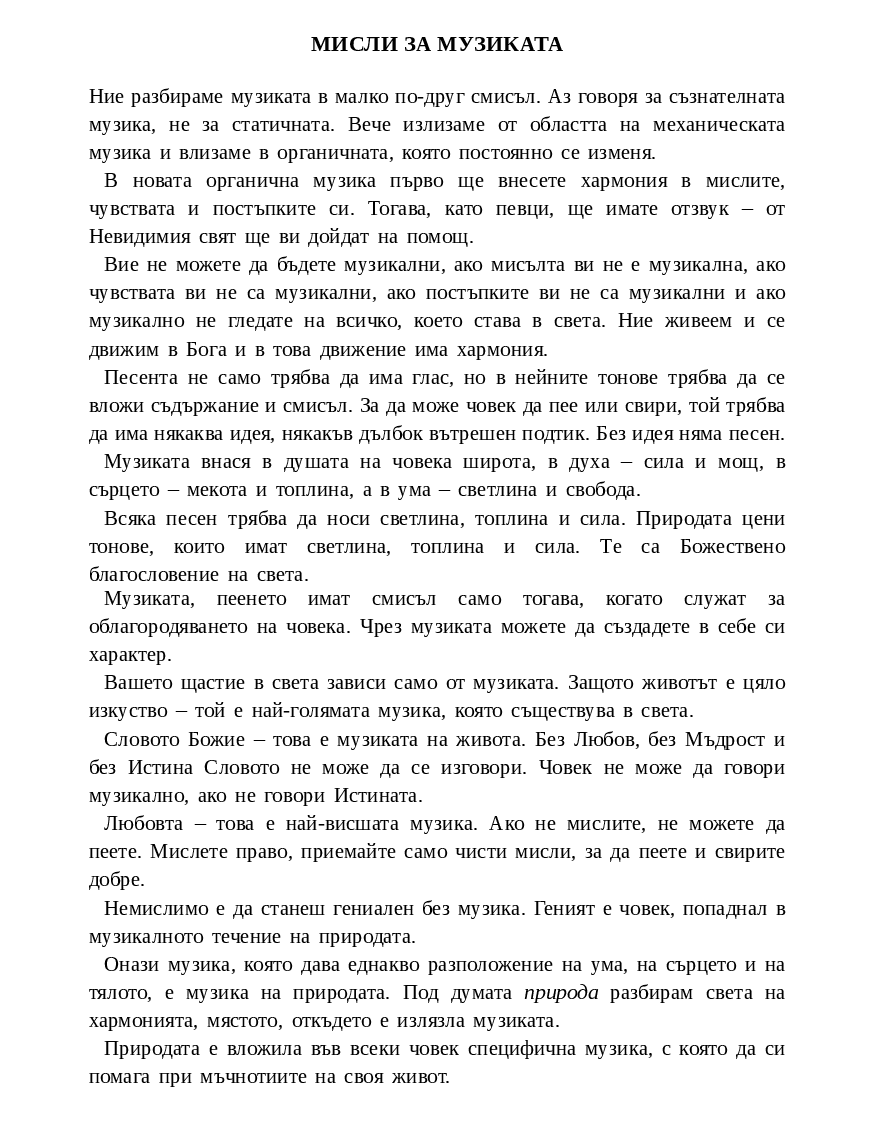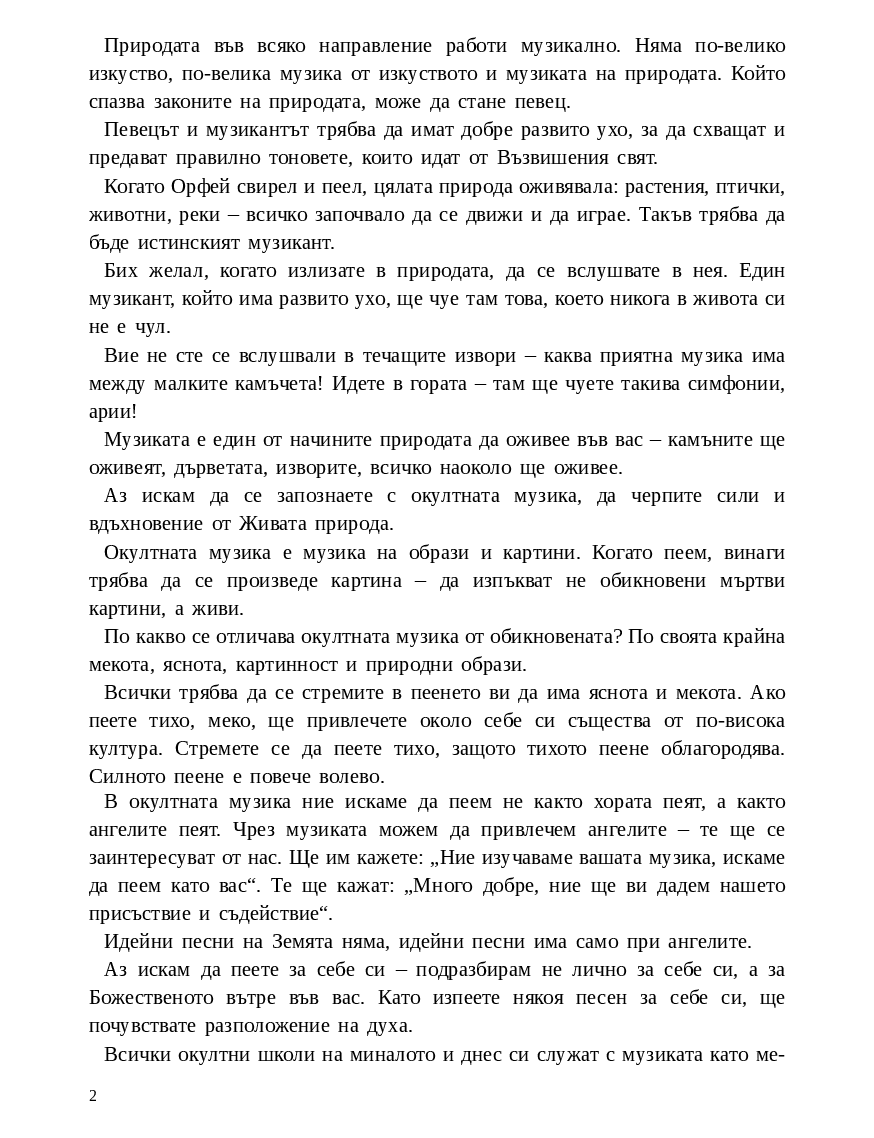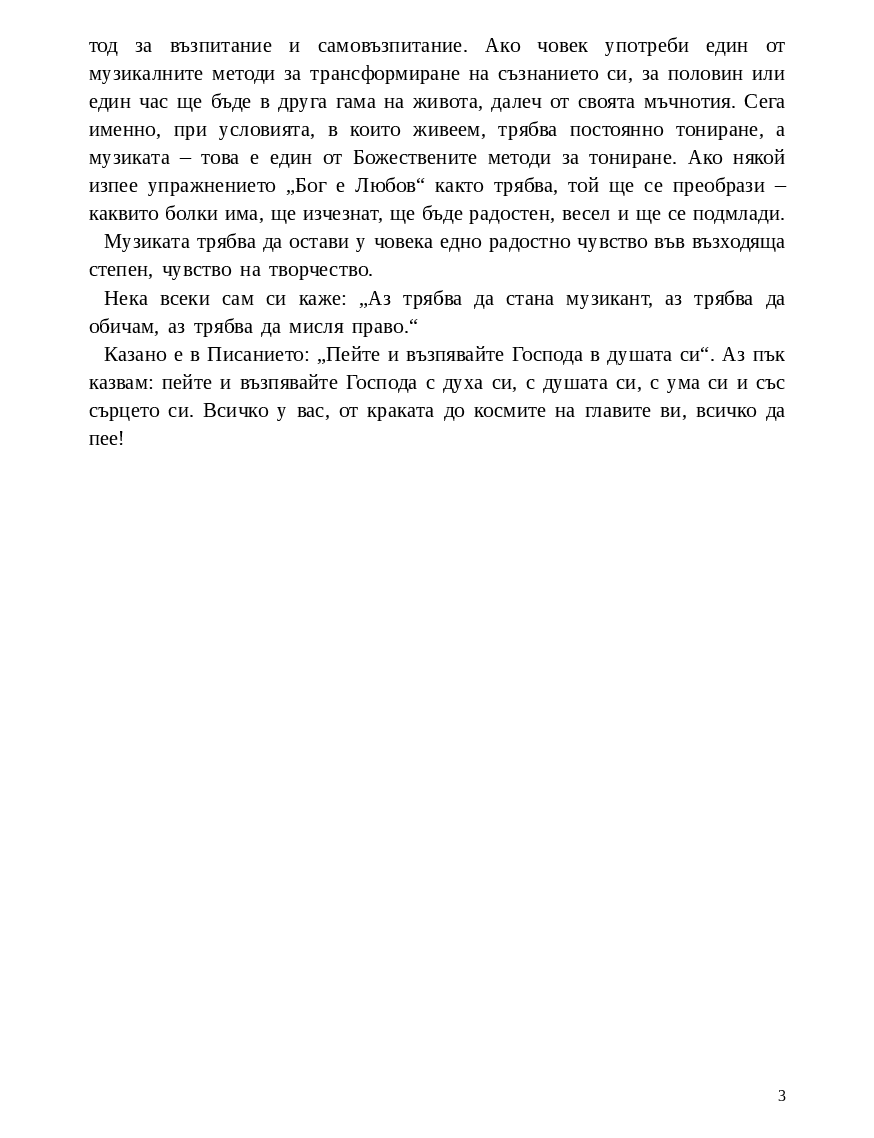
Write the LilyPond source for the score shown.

\version "2.24.3"

% include paper part and global functions
\include "include/globals.ily"

\bookpart {
  \paper {
    print-all-headers = ##f
    print-page-number = ##t
    print-first-page-number = ##f

    % put page numbers on the bottom
    oddHeaderMarkup = \markup ""
    evenHeaderMarkup = \markup ""
    oddFooterMarkup = \markup
    \fill-line {
      ""
      \if \should-print-page-number \fromproperty #'page:page-number-string
    }
    evenFooterMarkup = \markup
    \fill-line {
      \if \should-print-page-number \fromproperty #'page:page-number-string
      ""
    }

    left-margin = 1.5\cm
    right-margin = 1.5\cm
    top-margin = 1.6\cm
    bottom-margin = 1.2\cm
    ragged-bottom = ##t % do not spread the staves to fill the whole vertical space


  }

  \tocItem \markup "Мисли за музиката"
  \markup \fontsize  #+3.0 { \fill-line \bold {"МИСЛИ ЗА МУЗИКАТА"} }

  \markup \fontsize #+2.5 {
    \vspace #1.5 \override #'(baseline-skip . 2.7)
    \justify {

      Ние разбираме музиката в малко по-друг смисъл. Аз говоря за съзнателната музика, не за статичната. Вече излизаме от областта на механическата музика и влизаме в органичната, която постоянно се изменя.

    }
  }
  \markup \fontsize #+2.5 {
    \vspace #0.6  \override #'(baseline-skip . 2.7)
    \justify {
      \hspace #1.5
      В новата органична музика първо ще внесете хармония в мислите, чувствата и постъпките си. Тогава, като певци, ще имате отзвук – от Невидимия свят ще ви дойдат на помощ.

    }
  }

  \markup \fontsize #+2.5 {
    \vspace #0.6  \override #'(baseline-skip . 2.7)
    \justify {
      \hspace #1.5
      Вие не можете да бъдете музикални, ако мисълта ви не е музикална, ако чувствата ви не са музикални, ако постъпките ви не са музикални и ако музикално не гледате на всичко, което става в света. Ние живеем и се движим в Бога и в това движение има хармония.
    }
  }
  \markup \fontsize #+2.5 {
    \vspace #0.6  \override #'(baseline-skip . 2.7)
    \justify {
      \hspace #1.5

      Песента не само трябва да има глас, но в нейните тонове трябва да се вложи съдържание и смисъл. За да може човек да пее или свири, той трябва да има някаква идея, някакъв дълбок вътрешен подтик. Без идея няма песен.
    }
  }
  \markup \fontsize #+2.5 {
    \vspace #0.6  \override #'(baseline-skip . 2.7)
    \justify {
      \hspace #1.5

      Музиката внася в душата на човека широта, в духа – сила и мощ, в сърцето – мекота и топлина, а в ума – светлина и свобода.
    }
  }

  \markup \fontsize #+2.5 {
    \vspace #0.6  \override #'(baseline-skip . 2.7)
    \justify {
      \hspace #1.5
      Всяка песен трябва да носи светлина, топлина и сила. Природата цени тонове, които имат светлина, топлина и сила. Те са Божествено благословение на света.
    }
  }

  \markup \fontsize #+2.5 {
    \vspace #0.6  \override #'(baseline-skip . 2.7)
    \justify {
      \hspace #1.5

      Музиката, пеенето имат смисъл само тогава, когато служат за облагородяването на човека. Чрез музиката можете да създадете в себе си характер.
    }
  }
  \markup \fontsize #+2.5 {
    \vspace #0.6  \override #'(baseline-skip . 2.7)
    \justify {
      \hspace #1.5
      Вашето щастие в света зависи само от музиката. Защото животът е цяло изкуство – той е най-голямата музика, която съществува в света.
    }
  }

  \markup \fontsize #+2.5 {
    \vspace #0.6  \override #'(baseline-skip . 2.7)
    \justify {
      \hspace #1.5

      Словото Божие – това е музиката на живота. Без Любов, без Мъдрост и без Истина Словото не може да се изговори. Човек не може да говори музикално, ако не говори Истината.
    }
  }

  \markup \fontsize #+2.5 {
    \vspace #0.6  \override #'(baseline-skip . 2.7)
    \justify {
      \hspace #1.5
      Любовта – това е най-висшата музика. Ако не мислите, не можете да пеете. Мислете право, приемайте само чисти мисли, за да пеете и свирите добре.
    }
  }

  \markup \fontsize #+2.5 {
    \vspace #0.6  \override #'(baseline-skip . 2.7)
    \justify {
      \hspace #1.5

      Немислимо е да станеш гениален без музика. Геният е човек, попаднал в музикалното течение на природата.


    }
  }


  \markup \fontsize #+2.5 {
    \vspace #0.6  \override #'(baseline-skip . 2.7)
    \justify {
      \hspace #1.5

      Онази музика, която дава еднакво разположение на ума, на сърцето и на тялото, е музика на природата. Под думата \italic"природа" разбирам света на хармонията, мястото, откъдето е излязла музиката.

    }
  }
  \markup \fontsize #+2.5 {
    \vspace #0.6  \override #'(baseline-skip . 2.7)
    \justify {
      \hspace #1.5

      Природата е вложила във всеки човек специфична музика, с която да си помага при мъчнотиите на своя живот.
    }
  }


  \markup \fontsize #+2.5 {
    \override #'(baseline-skip . 2.7)
    \justify {
      \hspace #1.5
      Природата във всяко направление работи музикално. Няма по-велико изкуство, по-велика музика от изкуството и музиката на природата. Който спазва законите на природата, може да стане певец.
    }
  }
  \markup \fontsize #+2.5 {
    \vspace #0.6  \override #'(baseline-skip . 2.7)
    \justify {
      \hspace #1.5

      Певецът и музикантът трябва да имат добре развито ухо, за да схващат и предават правилно тоновете, които идат от Възвишения свят.

    }
  }
  \markup \fontsize #+2.5 {
    \vspace #0.6  \override #'(baseline-skip . 2.7)
    \justify {
      \hspace #1.5
      Когато Орфей свирел и пеел, цялата природа оживявала: растения, птички, животни, реки – всичко започвало да се движи и да играе. Такъв трябва да бъде истинският музикант.

    }
  }
  \markup \fontsize #+2.5 {
    \vspace #0.6  \override #'(baseline-skip . 2.7)
    \justify {
      \hspace #1.5
      Бих желал, когато излизате в природата, да се вслушвате в нея. Един музикант, който има развито ухо, ще чуе там това, което никога в живота си не е чул.

    }
  }
  \markup \fontsize #+2.5 {
    \vspace #0.6  \override #'(baseline-skip . 2.7)
    \justify {
      \hspace #1.5
      Вие не сте се вслушвали в течащите извори – каква приятна музика има между малките камъчета! Идете в гората – там ще чуете такива симфонии, арии!

    }
  }
  \markup \fontsize #+2.5 {
    \vspace #0.6  \override #'(baseline-skip . 2.7)
    \justify {
      \hspace #1.5
      Музиката е един от начините природата да оживее във вас – камъните ще оживеят, дърветата, изворите, всичко наоколо ще оживее.

    }
  }
  \markup \fontsize #+2.5 {
    \vspace #0.6  \override #'(baseline-skip . 2.7)
    \justify {
      \hspace #1.5

      Аз искам да се запознаете с окултната музика, да черпите сили и вдъхновение от Живата природа.

    }
  }


  \markup \fontsize #+2.5 {
    \vspace #0.6  \override #'(baseline-skip . 2.7)
    \justify {
      \hspace #1.5
      Окултната музика е музика на образи и картини. Когато пеем, винаги трябва да се произведе картина – да изпъкват не обикновени мъртви картини, а живи.

    }
  }

  \markup \fontsize #+2.5 {
    \vspace #0.6  \override #'(baseline-skip . 2.7)
    \justify {
      \hspace #1.5
      По какво се отличава окултната музика от обикновената? По своята крайна мекота, яснота, картинност и природни образи.

    }
  }


  \markup \fontsize #+2.5 {
    \vspace #0.6  \override #'(baseline-skip . 2.7)
    \justify {
      \hspace #1.5

      Всички трябва да се стремите в пеенето ви да има яснота и мекота. Ако пеете тихо, меко, ще привлечете около себе си същества от по-висока култура. Стремете се да пеете тихо, защото тихото пеене облагородява. Силното пеене е повече волево.

    }
  }



  \markup \fontsize #+2.5 {
    \vspace #0.6  \override #'(baseline-skip . 2.7)
    \justify {
      \hspace #1.5
      В окултната музика ние искаме да пеем не както хората пеят, а както ангелите пеят. Чрез музиката можем да привлечем ангелите – те ще се заинтересуват от нас. Ще им кажете: „Ние изучаваме вашата музика, искаме да пеем като вас“. Те ще кажат: „Много добре, ние ще ви дадем нашето присъствие и съдействие“.

    }
  }

  \markup \fontsize #+2.5 {
    \vspace #0.6  \override #'(baseline-skip . 2.7)
    \justify {
      \hspace #1.5

      Идейни песни на Земята няма, идейни песни има само при ангелите.

    }
  }




  \markup \fontsize #+2.5 {
    \vspace #0.6  \override #'(baseline-skip . 2.7)
    \justify {
      \hspace #1.5
      Аз искам да пеете за себе си – подразбирам не лично за себе си, а за Божественото вътре във вас. Като изпеете някоя песен за себе си, ще почувствате разположение на духа.


    }
  }
  \markup \fontsize #+2.5 {
    \vspace #0.6  \override #'(baseline-skip . 2.7)
    \justify {
      \hspace #1.5
      Всички окултни школи на миналото и днес си служат с музиката като ме-

    }
  }


  \markup \fontsize #+2.5 {
    \override #'(baseline-skip . 2.7)
    \justify {

      тод за възпитание и самовъзпитание. Ако човек употреби един от музикалните методи за трансформиране на съзнанието си, за половин или един час ще бъде в друга гама на живота, далеч от своята мъчнотия. Сега именно, при условията, в които живеем, трябва постоянно тониране, а музиката – това е един от Божествените методи за тониране. Ако някой изпее упражнението „Бог е Любов“ както трябва, той ще се преобрази – каквито болки има, ще изчезнат, ще бъде радостен, весел и ще се подмлади.

    }
  }


  \markup \fontsize #+2.5 {
    \vspace #0.6  \override #'(baseline-skip . 2.7)
    \justify {
      \hspace #1.5

      Музиката трябва да остави у човека едно радостно чувство във възходяща степен, чувство на творчество.

    }
  }


  \markup \fontsize #+2.5 {
    \vspace #0.6  \override #'(baseline-skip . 2.7)
    \justify {
      \hspace #1.5
      Нека всеки сам си каже: „Аз трябва да стана музикант, аз трябва да обичам, аз трябва да мисля право.“

    }
  }


  \markup \fontsize #+2.5 {
    \vspace #0.6  \override #'(baseline-skip . 2.7)
    \justify {
      \hspace #1.5

      Казано е в Писанието: „Пейте и възпявайте Господа в душата си“. Аз пък казвам: пейте и възпявайте Господа с духа си, с душата си, с ума си и със сърцето си. Всичко у вас, от краката до космите на главите ви, всичко да пее!

    }
  }






} % bookpart



% Più mosso
% „Weiße Bruderschaft“
